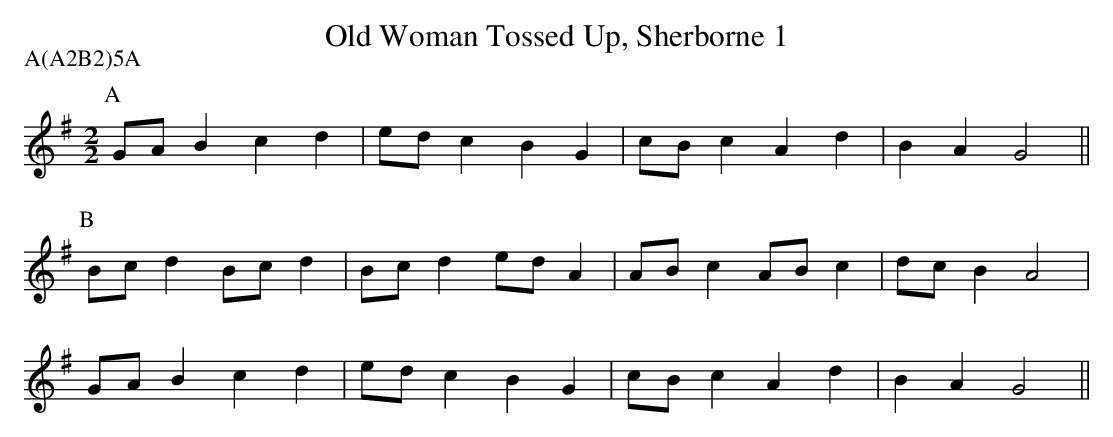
X:1
T:Old Woman Tossed Up, Sherborne 1
M:2/2
L:1/8
P:A(A2B2)5A
K:G
P:A
GAB2 c2d2|edc2 B2G2|cBc2 A2d2|B2A2 G4||
P:B
Bcd2 Bcd2|Bcd2 edA2|ABc2 ABc2|dcB2 A4|
GAB2 c2d2|edc2 B2G2|cBc2 A2d2|B2A2 G4||
